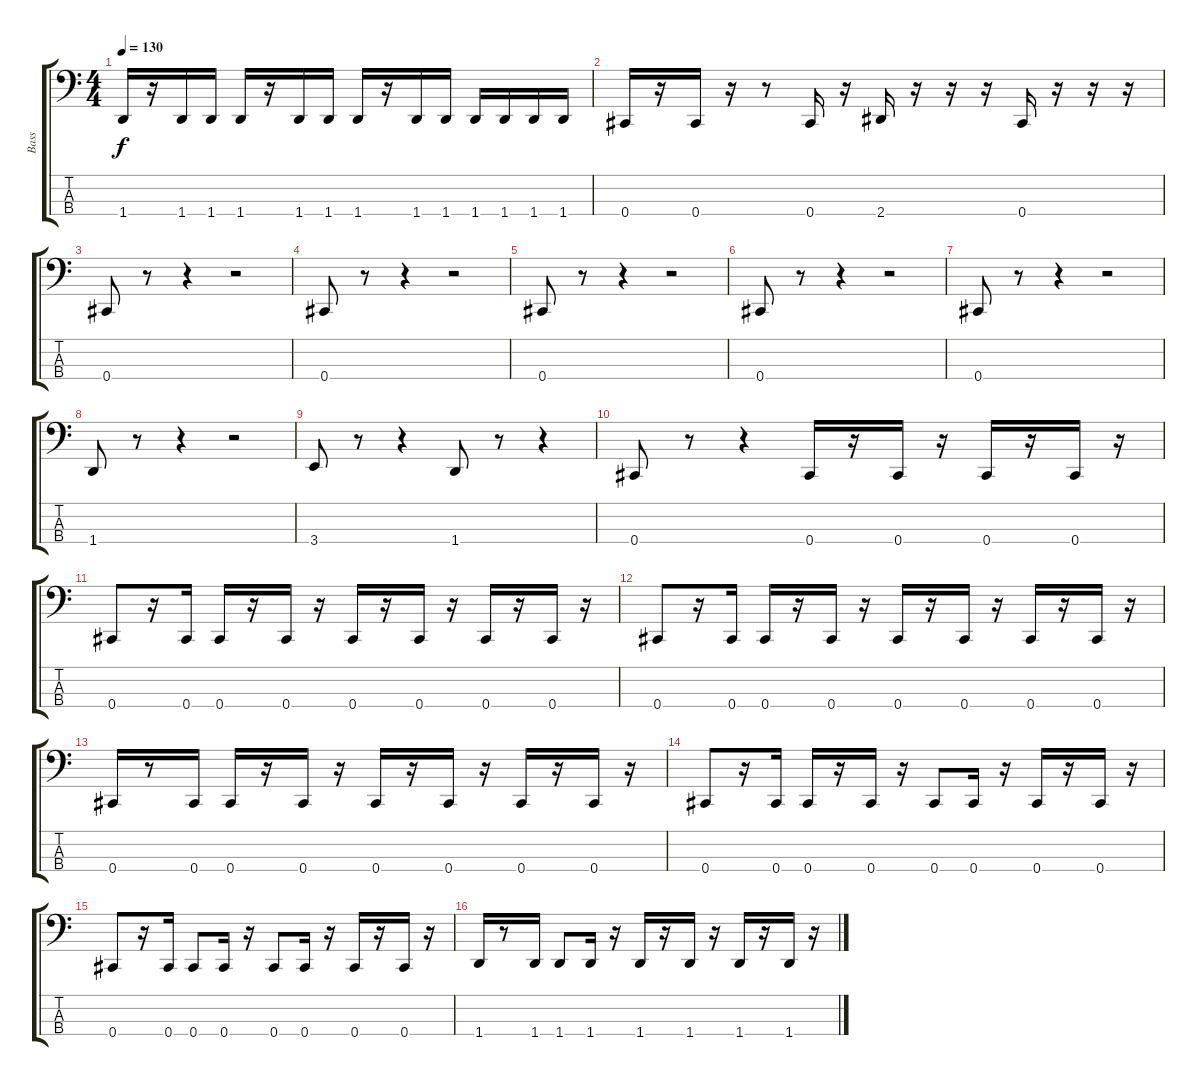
\track ("Bass" "Bass") {instrument electricbasspick}
\staff {score tabs}
\tuning (E2 B1 Gb1 Db1) {hide}
\ts (4 4)
\tempo 130
\clef f4
\ks c
1.4.16{dy f} r.16 1.4.16 1.4.16 1.4.16 r.16 1.4.16 1.4.16 1.4.16 r.16 1.4.16 1.4.16 1.4.16 1.4.16 1.4.16 1.4.16 |
0.4.16 r.16 0.4.16 r.16 r.8 0.4.16 r.16 2.4.16 r.16 r.16 r.16 0.4.16 r.16 r.16 r.16 |
0.4.8 r.8 r.4 r.2 |
0.4.8 r.8 r.4 r.2 |
0.4.8 r.8 r.4 r.2 |
0.4.8 r.8 r.4 r.2 |
0.4.8 r.8 r.4 r.2 |
1.4.8 r.8 r.4 r.2 |
3.4.8 r.8 r.4 1.4.8 r.8 r.4 |
0.4.8 r.8 r.4 0.4.16 r.16 0.4.16 r.16 0.4.16 r.16 0.4.16 r.16 |
0.4.8 r.16 0.4.16 0.4.16 r.16 0.4.16 r.16 0.4.16 r.16 0.4.16 r.16 0.4.16 r.16 0.4.16 r.16 |
0.4.8 r.16 0.4.16 0.4.16 r.16 0.4.16 r.16 0.4.16 r.16 0.4.16 r.16 0.4.16 r.16 0.4.16 r.16 |
0.4.16 r.8 0.4.16 0.4.16 r.16 0.4.16 r.16 0.4.16 r.16 0.4.16 r.16 0.4.16 r.16 0.4.16 r.16 |
0.4.8 r.16 0.4.16 0.4.16 r.16 0.4.16 r.16 0.4.8 0.4.16 r.16 0.4.16 r.16 0.4.16 r.16 |
0.4.8 r.16 0.4.16 0.4.8 0.4.16 r.16 0.4.8 0.4.16 r.16 0.4.16 r.16 0.4.16 r.16 |
1.4.16 r.8 1.4.16 1.4.8 1.4.16 r.16 1.4.16 r.16 1.4.16 r.16 1.4.16 r.16 1.4.16 r.16
